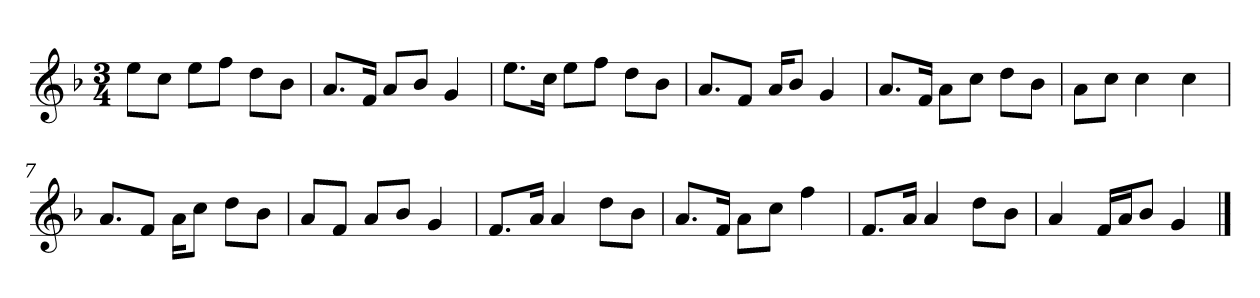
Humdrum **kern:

**kern
*part1
*staff1
*clefG2
*k[b-]
*M3/4
=
8ee\L
8cc\J
8ee\L
8ff\J
8dd\L
8b-\J
=2
8.a/L
16f/Jk
8a/L
8b-/J
4g
=3
8.ee\L
16cc\Jk
8ee\L
8ff\J
8dd\L
8b-\J
=4
8.a/L
8f/J
16a/KL
8b-/J
4g
=5y
8.a/L
16f/Jk
8a\L
8cc\J
8dd\L
8b-\J
=6
8a\L
8cc\J
4cc
4cc
=7
8.a/L
8f/J
16a\KL
8cc\J
8dd\L
8b-\J
=8
8a/L
8f/J
8a/L
8b-/J
4g
=9y
8.f/L
16a/Jk
4a
8dd\L
8b-\J
=10
8.a/L
16f/Jk
8a\L
8cc\J
4ff
=11
8.f/L
16a/Jk
4a
8dd\L
8b-\J
=12
4a
16f/LL
16a/J
8b-/J
4g
==
*-
